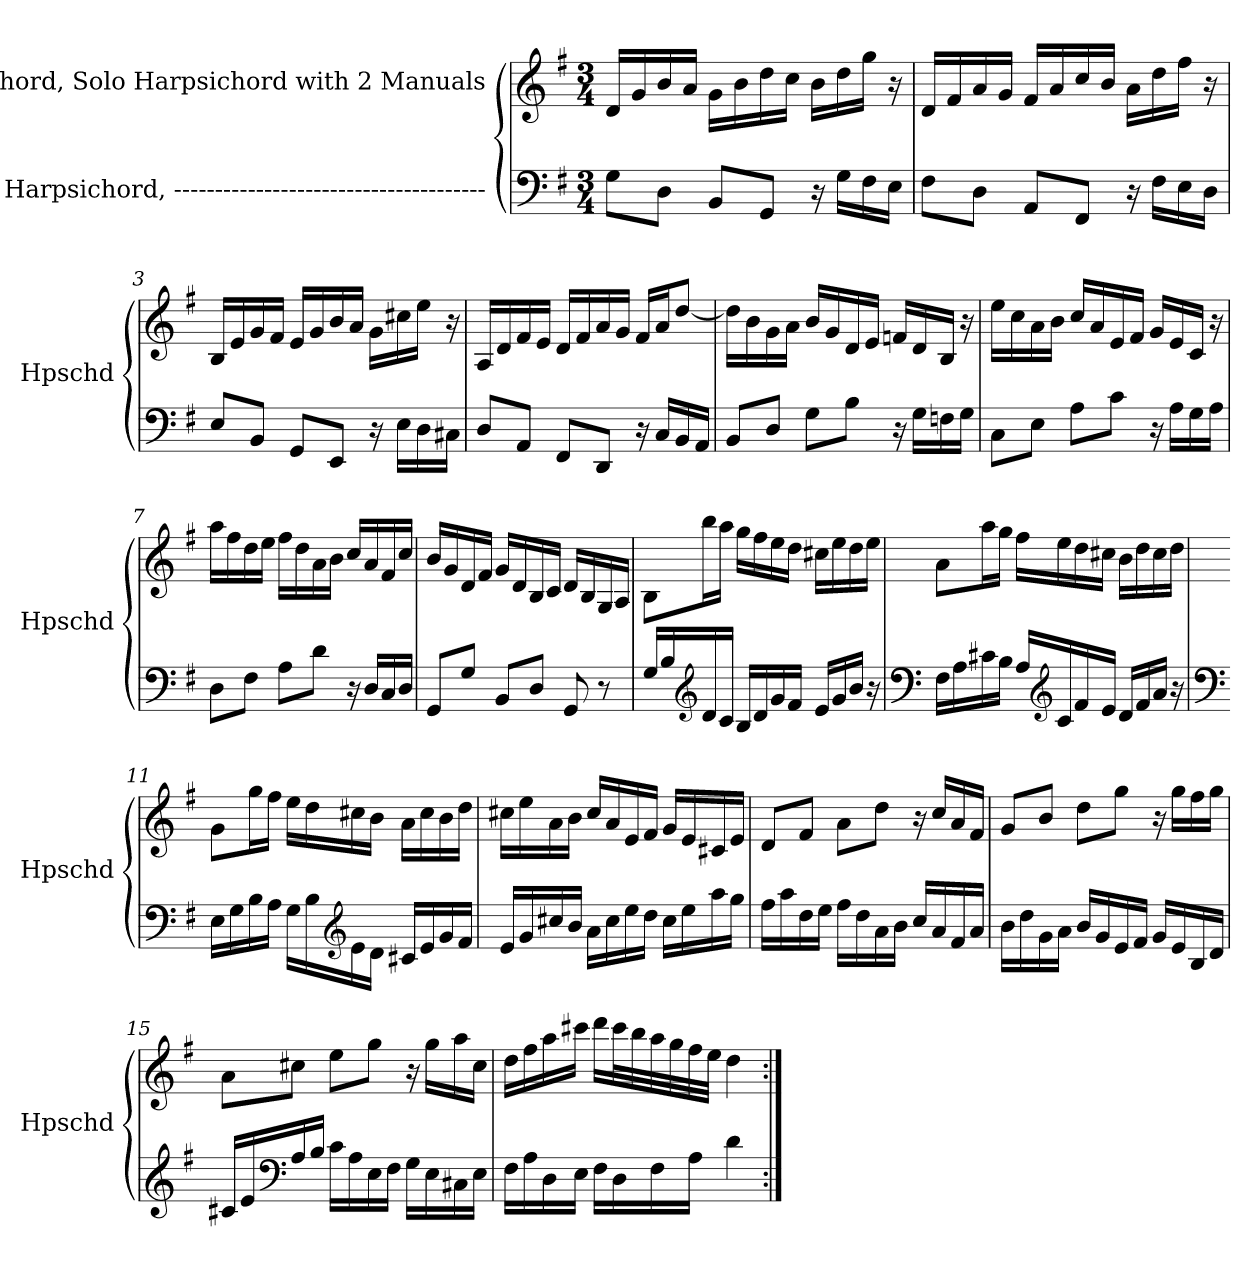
**kern	**kern
*part2	*part1
*staff2	*staff1
*I"Harpsichord, --------------------------------------	*I"Harpsichord, Solo Harpsichord with 2 Manuals
*I'Hpschd	*I'Hpschd
*clefF4	*clefG2
*k[f#]	*k[f#]
*M3/4	*M3/4
=1	=1
8G\L	16d/LL
.	16g/
8D\J	16b/
.	16a/JJ
8BB/L	16g\LL
.	16b\
8GG/J	16dd\
.	16cc\JJ
16r	16b\LL
16G\LL	16dd\
16F#\	16gg\JJ
16E\JJ	16r
=2	=2
8F#\L	16d/LL
.	16f#/
8D\J	16a/
.	16g/JJ
8AA/L	16f#/LL
.	16a/
8FF#/J	16cc/
.	16b/JJ
16r	16a\LL
16F#\LL	16dd\
16E\	16ff#\JJ
16D\JJ	16r
!!LO:LB:g=z
=3	=3
8E/L	16B/LL
.	16e/
8BB/J	16g/
.	16f#/JJ
8GG/L	16e/LL
.	16g/
8EE/J	16b/
.	16a/JJ
16r	16g\LL
16E\LL	16cc#X\
16D\	16ee\JJ
16C#X\JJ	16r
=4	=4
8D/L	16A/LL
.	16d/
8AA/J	16f#/
.	16e/JJ
8FF#/L	16d/LL
.	16f#/
8DD/J	16a/
.	16g/JJ
16r	16f#/LL
16C/LL	16a/J
16BB/	[8dd/J
16AA/JJ	.
=5	=5
8BB/L	16dd\LL]
.	16b\
8D/J	16g\
.	16a\JJ
8G\L	16b/LL
.	16g/
8B\J	16d/
.	16e/JJ
16r	16fn/LL
16G\LL	16d/
16Fn\	16B/JJ
16G\JJ	16r
!!LO:LB:g=z
=6	=6
8C\L	16ee\LL
.	16cc\
8E\J	16a\
.	16b\JJ
8A\L	16cc/LL
.	16a/
8c\J	16e/
.	16f#/JJ
16r	16g/LL
16A\LL	16e/
16G\	16c/JJ
16A\JJ	16r
=7	=7
8D\L	16aa\LL
.	16ff#\
8F#\J	16dd\
.	16ee\JJ
8A\L	16ff#\LL
.	16dd\
8d\J	16a\
.	16b\JJ
16r	16cc/LL
16D/LL	16a/
16C/	16f#/
16D/JJ	16cc/JJ
=8	=8
8GG/L	16b/LL
.	16g/
8G/J	16d/
.	16f#/JJ
8BB/L	16g/LL
.	16d/
8D/J	16B/
.	16c/JJ
8GG/	16d/LL
.	16B/
8r	16G/
.	16A/JJ
!!LO:LB:g=z
=9	=9
16G/LL	8B\L
16B/	.
*clefG2	*
16d/	16bb\L
16c/JJ	16aa\JJ
16B/LL	16gg\LL
16d/	16ff#\
16g/	16ee\
16f#/JJ	16dd\JJ
16e/LL	16cc#X\LL
16g/	16ee\
16b/JJ	16dd\
16r	16ee\JJ
=10	=10
*clefF4	*
16F#\LL	8a\L
16A\	.
16c#X\	16aa\L
16B\JJ	16gg\JJ
16A/LL	16ff#\LL
*clefG2	*
16c#/	16ee\
16f#/	16dd\
16e/JJ	16cc#X\JJ
16d/LL	16b\LL
16f#/	16dd\
16a/JJ	16cc#\
16r	16dd\JJ
=11	=11
*clefF4	*
16E\LL	8g\L
16G\	.
16B\	16gg\L
16A\JJ	16ff#\JJ
16G\LL	16ee\LL
16B\	16dd\
*clefG2	*
16e\	16cc#X\
16d\JJ	16b\JJ
16c#X/LL	16a\LL
16e/	16cc#\
16g/	16b\
16f#/JJ	16dd\JJ
!!LO:LB:g=z
=12	=12
16e/LL	16cc#X\LL
16g/	16ee\
16cc#X/	16a\
16b/JJ	16b\JJ
16a\LL	16cc#/LL
16cc#\	16a/
16ee\	16e/
16dd\JJ	16f#/JJ
16cc#\LL	16g/LL
16ee\	16e/
16aa\	16c#X/
16gg\JJ	16e/JJ
=13	=13
16ff#\LL	8d/L
16aa\	.
16dd\	8f#/J
16ee\JJ	.
16ff#\LL	8a\L
16dd\	.
16a\	8dd\J
16b\JJ	.
16cc/LL	16r
16a/	16cc/LL
16f#/	16a/
16a/JJ	16f#/JJ
=14	=14
16b\LL	8g/L
16dd\	.
16g\	8b/J
16a\JJ	.
16b/LL	8dd\L
16g/	.
16e/	8gg\J
16f#/JJ	.
16g/LL	16r
16e/	16gg\LL
16B/	16ff#\
16d/JJ	16gg\JJ
!!LO:PB:g=z
=15	=15
16c#X/LL	8a\L
16e/	.
*clefF4	*
16A/	8cc#X\J
16B/JJ	.
16c#\LL	8ee\L
16A\	.
16E\	8gg\J
16F#\JJ	.
16G\LL	16r
16E\	16gg\LL
16C#X\	16aa\
16E\JJ	16cc#\JJ
=16	=16
16F#\LL	16dd\LL
16A\	16ff#\
16D\	16aa\
16E\JJ	16ccc#X\JJ
16F#\LL	16ddd\LL
16D\	32ccc#\L
.	32bb\
16F#\	32aa\
.	32gg\
16A\JJ	32ff#\
.	32ee\JJJ
4d\	4dd\
=:|!	=:|!
*-	*-
